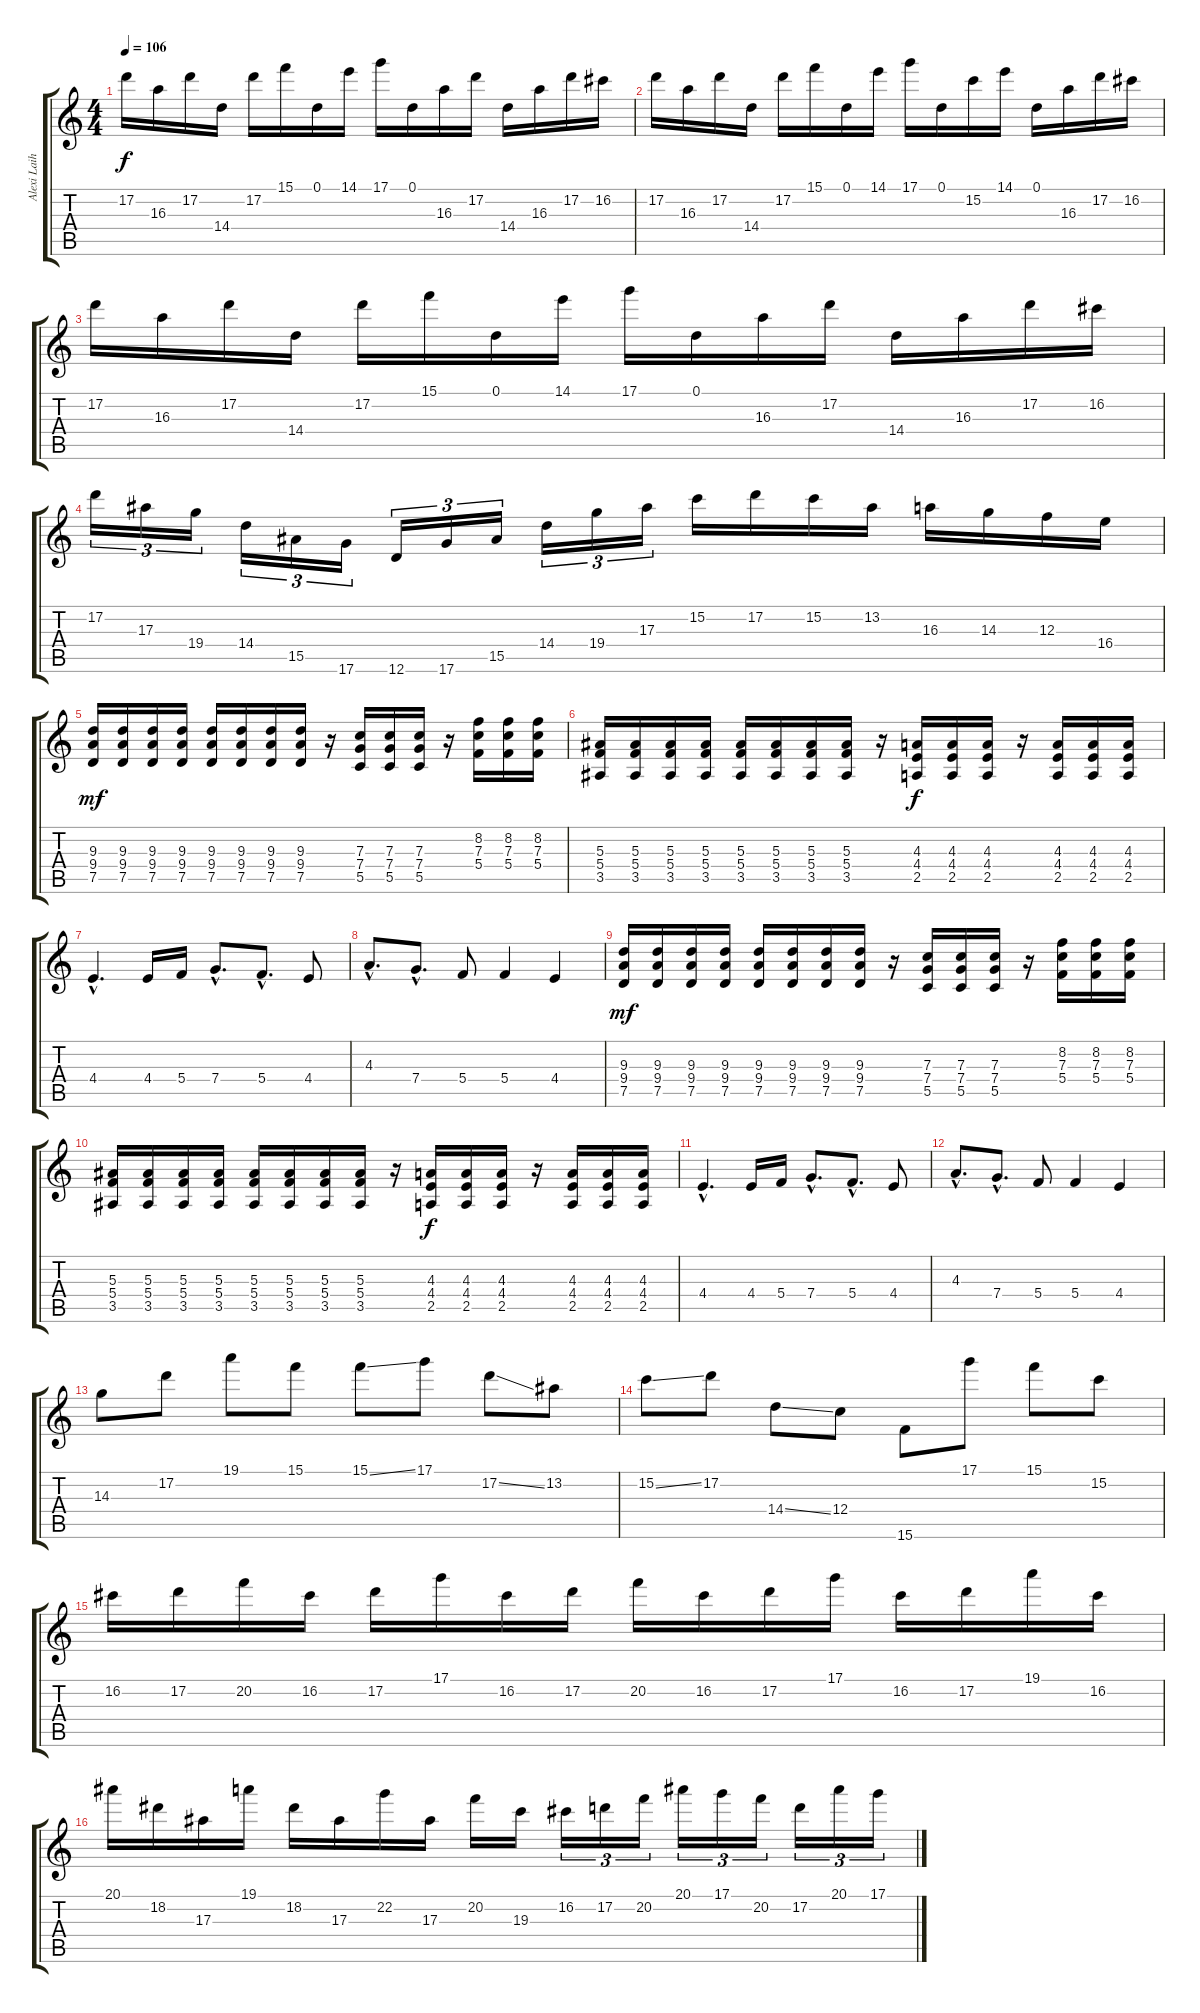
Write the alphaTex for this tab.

\track ("Alexi Laiho" "Alexi Laih") {instrument distortionguitar}
\staff {score tabs}
\tuning (D4 A3 F3 C3 G2 D2) {hide}
\ts (4 4)
\tempo 106
\clef g2
\ks c
17.2.16{dy f balance 8 instrument overdrivenguitar} 16.3.16 17.2.16 14.4.16 17.2.16 15.1.16 0.1.16 14.1.16 17.1.16 0.1.16 16.3.16 17.2.16 14.4.16 16.3.16 17.2.16 16.2.16 |
17.2.16 16.3.16 17.2.16 14.4.16 17.2.16 15.1.16 0.1.16 14.1.16 17.1.16 0.1.16 15.2.16 14.1.16 0.1.16 16.3.16 17.2.16 16.2.16 |
17.2.16 16.3.16 17.2.16 14.4.16 17.2.16 15.1.16 0.1.16 14.1.16 17.1.16 0.1.16 16.3.16 17.2.16 14.4.16 16.3.16 17.2.16 16.2.16 |
17.2.16{tu (3 2)} 17.3.16{tu (3 2)} 19.4.16{tu (3 2)} 14.4.16{tu (3 2)} 15.5.16{tu (3 2)} 17.6.16{tu (3 2)} 12.6.16{tu (3 2)} 17.6.16{tu (3 2)} 15.5.16{tu (3 2)} 14.4.16{tu (3 2)} 19.4.16{tu (3 2)} 17.3.16{tu (3 2)} 15.2.16 17.2.16 15.2.16 13.2.16 16.3.16 14.3.16 12.3.16 16.4.16 |
(9.3 9.4 7.5).16{dy mf balance 0 instrument distortionguitar} (9.3 9.4 7.5).16 (9.3 9.4 7.5).16 (9.3 9.4 7.5).16 (9.3 9.4 7.5).16 (9.3 9.4 7.5).16 (9.3 9.4 7.5).16 (9.3 9.4 7.5).16 r.16 (7.3 7.4 5.5).16 (7.3 7.4 5.5).16 (7.3 7.4 5.5).16 r.16 (8.2 7.3 5.4).16 (8.2 7.3 5.4).16 (8.2 7.3 5.4).16 |
(5.3 5.4 3.5).16 (5.3 5.4 3.5).16 (5.3 5.4 3.5).16 (5.3 5.4 3.5).16 (5.3 5.4 3.5).16 (5.3 5.4 3.5).16 (5.3 5.4 3.5).16 (5.3 5.4 3.5).16 r.16 (4.3 4.4 2.5).16{dy f} (4.3 4.4 2.5).16 (4.3 4.4 2.5).16 r.16 (4.3 4.4 2.5).16 (4.3 4.4 2.5).16 (4.3 4.4 2.5).16 |
4.4{hac}.4{d} 4.4.16 5.4.16 7.4{hac}.8{d} 5.4{hac}.8{d} 4.4.8 |
4.3{hac}.8{d} 7.4{hac}.8{d} 5.4.8 5.4.4 4.4.4 |
(9.3 9.4 7.5).16{dy mf balance 0 instrument distortionguitar} (9.3 9.4 7.5).16 (9.3 9.4 7.5).16 (9.3 9.4 7.5).16 (9.3 9.4 7.5).16 (9.3 9.4 7.5).16 (9.3 9.4 7.5).16 (9.3 9.4 7.5).16 r.16 (7.3 7.4 5.5).16 (7.3 7.4 5.5).16 (7.3 7.4 5.5).16 r.16 (8.2 7.3 5.4).16 (8.2 7.3 5.4).16 (8.2 7.3 5.4).16 |
(5.3 5.4 3.5).16 (5.3 5.4 3.5).16 (5.3 5.4 3.5).16 (5.3 5.4 3.5).16 (5.3 5.4 3.5).16 (5.3 5.4 3.5).16 (5.3 5.4 3.5).16 (5.3 5.4 3.5).16 r.16 (4.3 4.4 2.5).16{dy f} (4.3 4.4 2.5).16 (4.3 4.4 2.5).16 r.16 (4.3 4.4 2.5).16 (4.3 4.4 2.5).16 (4.3 4.4 2.5).16 |
4.4{hac}.4{d} 4.4.16 5.4.16 7.4{hac}.8{d} 5.4{hac}.8{d} 4.4.8 |
4.3{hac}.8{d} 7.4{hac}.8{d} 5.4.8 5.4.4 4.4.4 |
14.3.8{balance 6 instrument overdrivenguitar} 17.2.8 19.1.8 15.1.8 15.1{ss}.8 17.1.8 17.2{ss}.8 13.2.8 |
15.2{ss}.8 17.2.8 14.4{ss}.8 12.4.8 15.6.8 17.1.8 15.1.8 15.2.8 |
16.2.16 17.2.16 20.2.16 16.2.16 17.2.16 17.1.16 16.2.16 17.2.16 20.2.16 16.2.16 17.2.16 17.1.16 16.2.16 17.2.16 19.1.16 16.2.16 |
20.1.16 18.2.16 17.3.16 19.1.16 18.2.16 17.3.16 22.2.16 17.3.16 20.2.16 19.3.16 16.2.16{tu (3 2)} 17.2.16{tu (3 2)} 20.2.16{tu (3 2)} 20.1.16{tu (3 2)} 17.1.16{tu (3 2)} 20.2.16{tu (3 2)} 17.2.16{tu (3 2)} 20.1.16{tu (3 2)} 17.1.16{tu (3 2)}
